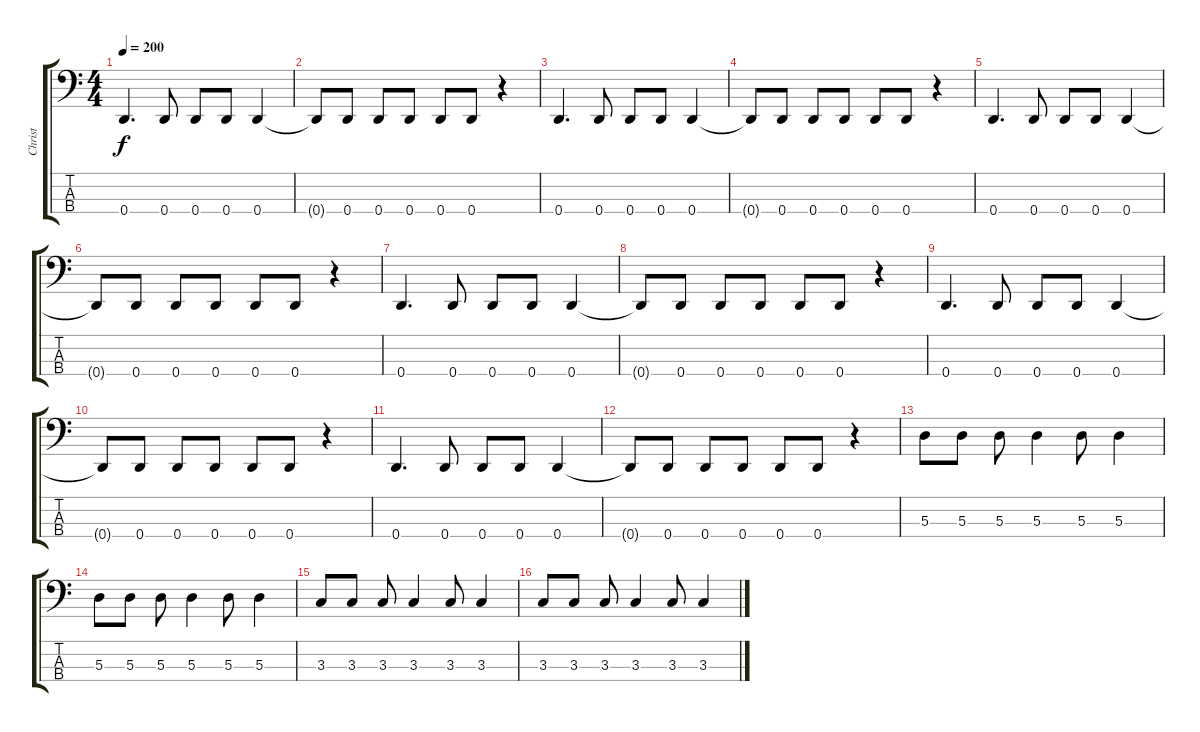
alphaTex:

\track ("Christ" "Christ") {instrument electricbasspick}
\staff {score tabs}
\tuning (G2 D2 A1 D1) {hide}
\ts (4 4)
\tempo 200
\clef f4
\ks c
0.4.4{d dy f} 0.4.8 0.4.8 0.4.8 0.4.4 |
0.4{t}.8 0.4.8 0.4.8 0.4.8 0.4.8 0.4.8 r.4 |
0.4.4{d} 0.4.8 0.4.8 0.4.8 0.4.4 |
0.4{t}.8 0.4.8 0.4.8 0.4.8 0.4.8 0.4.8 r.4 |
0.4.4{d} 0.4.8 0.4.8 0.4.8 0.4.4 |
0.4{t}.8 0.4.8 0.4.8 0.4.8 0.4.8 0.4.8 r.4 |
0.4.4{d} 0.4.8 0.4.8 0.4.8 0.4.4 |
0.4{t}.8 0.4.8 0.4.8 0.4.8 0.4.8 0.4.8 r.4 |
0.4.4{d} 0.4.8 0.4.8 0.4.8 0.4.4 |
0.4{t}.8 0.4.8 0.4.8 0.4.8 0.4.8 0.4.8 r.4 |
0.4.4{d} 0.4.8 0.4.8 0.4.8 0.4.4 |
0.4{t}.8 0.4.8 0.4.8 0.4.8 0.4.8 0.4.8 r.4 |
5.3.8 5.3.8 5.3.8 5.3.4 5.3.8 5.3.4 |
5.3.8 5.3.8 5.3.8 5.3.4 5.3.8 5.3.4 |
3.3.8 3.3.8 3.3.8 3.3.4 3.3.8 3.3.4 |
3.3.8 3.3.8 3.3.8 3.3.4 3.3.8 3.3.4
